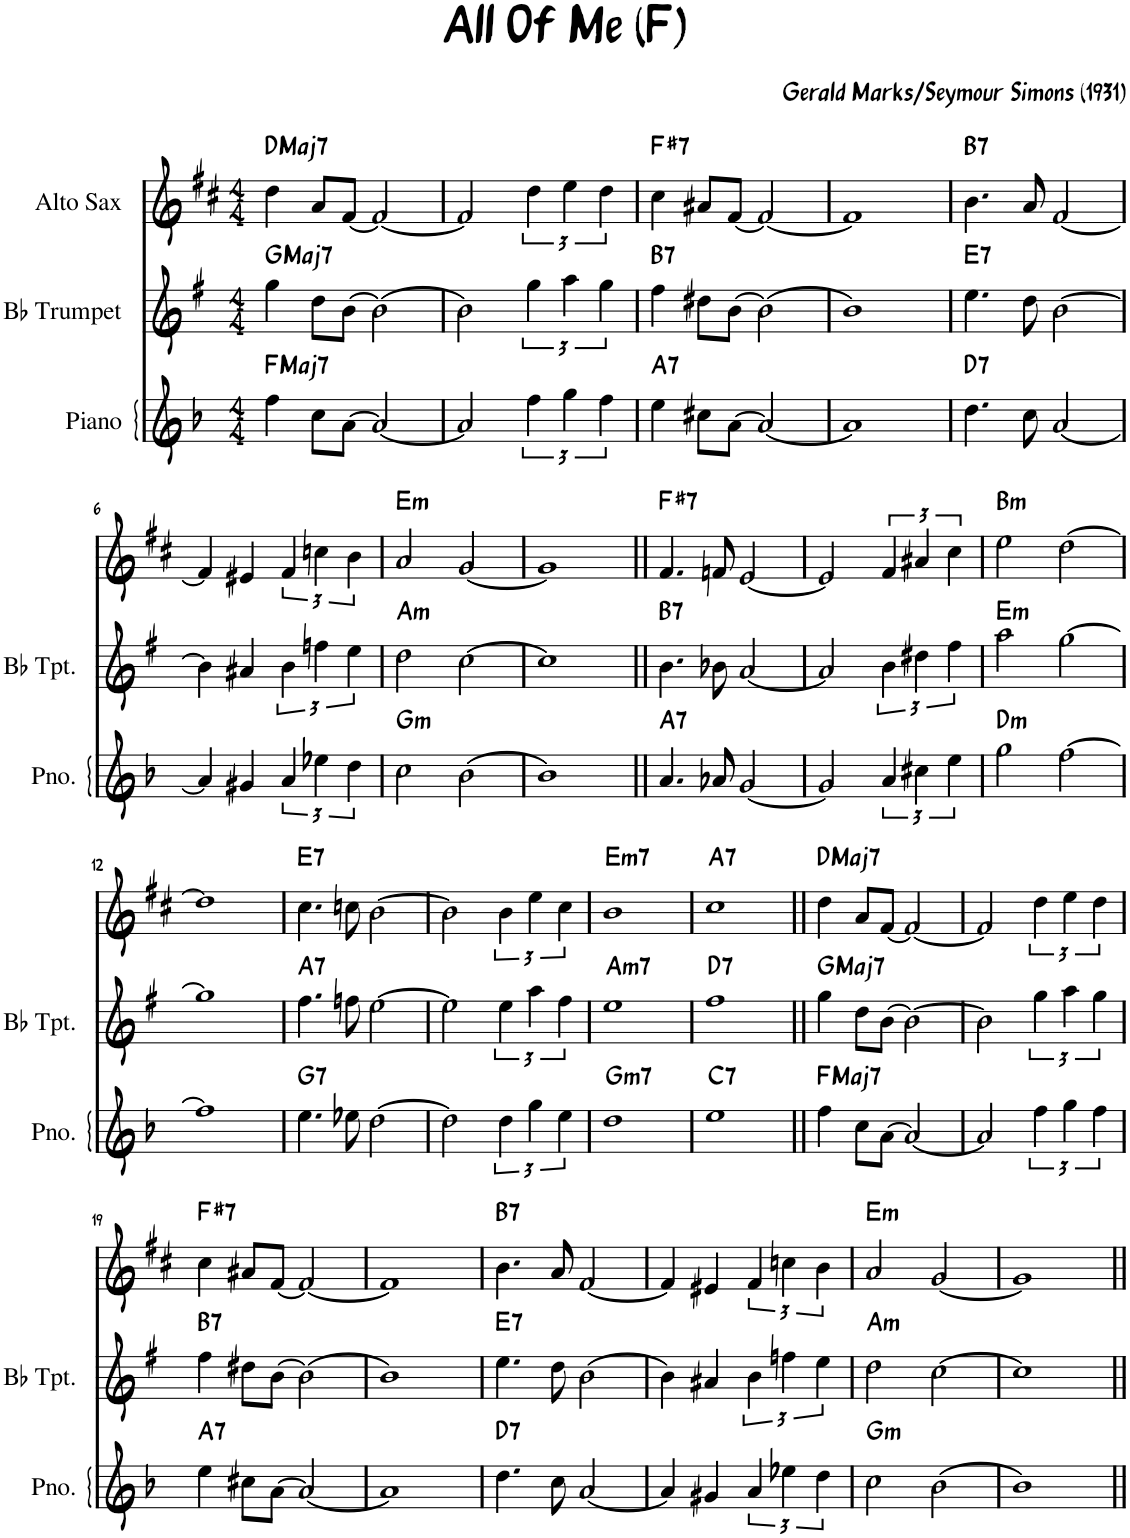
**kern	**harte	**kern	**harte	**kern	**harte
*part3	*part3	*part2	*part2	*part1	*part1
*staff3	*	*staff2	*	*staff1	*
*I"Piano	*	*I"Bb Trumpet	*	*I"Alto Sax	*
*I'Pno.	*	*I'Bb Tpt.	*	*I'Sax	*
*clefG2	*	*clefG2	*	*clefG2	*
*	*	*Trd1c2	*	*Trd5c9	*
*k[b-]	*	*k[f#]	*	*k[f#c#]	*
*M4/4	*	*M4/4	*	*M4/4	*
=1	=1	=1	=1	=1	=1
!	!LO:H:kt=Maj7	!	!LO:H:kt=Maj7	!	!LO:H:kt=Maj7
4ff\	F:maj7	4gg\	G:maj7	4dd\	D:maj7
8cc\L	.	8dd\L	.	8a/L	.
[8a\J	.	[8b\J	.	[8f#/J	.
2a/_	.	2b\_	.	2f#/_	.
=2	=2	=2	=2	=2	=2
2a/]	.	2b\]	.	2f#/]	.
6ff\	.	6gg\	.	6dd\	.
6gg\	.	6aa\	.	6ee\	.
6ff\	.	6gg\	.	6dd\	.
=3	=3	=3	=3	=3	=3
!	!LO:H:kt=7	!	!LO:H:kt=7	!	!LO:H:kt=7
4ee\	A:7	4ff#\	B:7	4cc#\	F#:7
8cc#X\L	.	8dd#X\L	.	8a#X/L	.
[8a\J	.	[8b\J	.	[8f#/J	.
2a/_	.	2b\_	.	2f#/_	.
=4	=4	=4	=4	=4	=4
1a]	.	1b]	.	1f#]	.
=5	=5	=5	=5	=5	=5
!	!LO:H:kt=7	!	!LO:H:kt=7	!	!LO:H:kt=7
4.dd\	D:7	4.ee\	E:7	4.b\	B:7
8cc\	.	8dd\	.	8a/	.
[2a/	.	[2b\	.	[2f#/	.
!!LO:LB:g=z
=6	=6	=6	=6	=6	=6
4a/]	.	4b\]	.	4f#/]	.
4g#X/	.	4a#X/	.	4e#X/	.
6a/	.	6b\	.	6f#/	.
6ee-X\	.	6ffn\	.	6ccn\	.
6dd\	.	6ee\	.	6b\	.
=7	=7	=7	=7	=7	=7
!	!LO:H:kt=m	!	!LO:H:kt=m	!	!LO:H:kt=m
2cc\	G:min	2dd\	A:min	2a/	E:min
[2b-\	.	[2cc\	.	[2g/	.
=8	=8	=8	=8	=8	=8
1b-]	.	1cc]	.	1g]	.
=9||	=9||	=9||	=9||	=9||	=9||
!	!LO:H:kt=7	!	!LO:H:kt=7	!	!LO:H:kt=7
4.a/	A:7	4.b\	B:7	4.f#/	F#:7
8a-X/	.	8b-X\	.	8fn/	.
[2g/	.	[2a/	.	[2e/	.
=10	=10	=10	=10	=10	=10
2g/]	.	2a/]	.	2e/]	.
6a/	.	6b\	.	6f#/	.
6cc#X\	.	6dd#X\	.	6a#X/	.
6ee\	.	6ff#\	.	6cc#\	.
=11	=11	=11	=11	=11	=11
!	!LO:H:kt=m	!	!LO:H:kt=m	!	!LO:H:kt=m
2gg\	D:min	2aa\	E:min	2ee\	B:min
[2ff\	.	[2gg\	.	[2dd\	.
!!LO:LB:g=z
=12	=12	=12	=12	=12	=12
1ff]	.	1gg]	.	1dd]	.
=13	=13	=13	=13	=13	=13
!	!LO:H:kt=7	!	!LO:H:kt=7	!	!LO:H:kt=7
4.ee\	G:7	4.ff#\	A:7	4.cc#\	E:7
8ee-X\	.	8ffn\	.	8ccn\	.
[2dd\	.	[2ee\	.	[2b\	.
=14	=14	=14	=14	=14	=14
2dd\]	.	2ee\]	.	2b\]	.
6dd\	.	6ee\	.	6b\	.
6gg\	.	6aa\	.	6ee\	.
6ee\	.	6ff#\	.	6cc#\	.
=15	=15	=15	=15	=15	=15
!	!LO:H:kt=m7	!	!LO:H:kt=m7	!	!LO:H:kt=m7
1dd	G:min7	1ee	A:min7	1b	E:min7
=16	=16	=16	=16	=16	=16
!	!LO:H:kt=7	!	!LO:H:kt=7	!	!LO:H:kt=7
1ee	C:7	1ff#	D:7	1cc#	A:7
=17||	=17||	=17||	=17||	=17||	=17||
!	!LO:H:kt=Maj7	!	!LO:H:kt=Maj7	!	!LO:H:kt=Maj7
4ff\	F:maj7	4gg\	G:maj7	4dd\	D:maj7
8cc\L	.	8dd\L	.	8a/L	.
[8a\J	.	[8b\J	.	[8f#/J	.
2a/_	.	2b\_	.	2f#/_	.
=18	=18	=18	=18	=18	=18
2a/]	.	2b\]	.	2f#/]	.
6ff\	.	6gg\	.	6dd\	.
6gg\	.	6aa\	.	6ee\	.
6ff\	.	6gg\	.	6dd\	.
!!LO:LB:g=z
=19	=19	=19	=19	=19	=19
!	!LO:H:kt=7	!	!LO:H:kt=7	!	!LO:H:kt=7
4ee\	A:7	4ff#\	B:7	4cc#\	F#:7
8cc#X\L	.	8dd#X\L	.	8a#X/L	.
[8a\J	.	[8b\J	.	[8f#/J	.
2a/_	.	2b\_	.	2f#/_	.
=20	=20	=20	=20	=20	=20
1a]	.	1b]	.	1f#]	.
=21	=21	=21	=21	=21	=21
!	!LO:H:kt=7	!	!LO:H:kt=7	!	!LO:H:kt=7
4.dd\	D:7	4.ee\	E:7	4.b\	B:7
8cc\	.	8dd\	.	8a/	.
[2a/	.	[2b\	.	[2f#/	.
=22	=22	=22	=22	=22	=22
4a/]	.	4b\]	.	4f#/]	.
4g#X/	.	4a#X/	.	4e#X/	.
6a/	.	6b\	.	6f#/	.
6ee-X\	.	6ffn\	.	6ccn\	.
6dd\	.	6ee\	.	6b\	.
=23	=23	=23	=23	=23	=23
!	!LO:H:kt=m	!	!LO:H:kt=m	!	!LO:H:kt=m
2cc\	G:min	2dd\	A:min	2a/	E:min
[2b-\	.	[2cc\	.	[2g/	.
=24	=24	=24	=24	=24	=24
1b-]	.	1cc]	.	1g]	.
=||	=||	=||	=||	=||	=||
*-	*-	*-	*-	*-	*-
